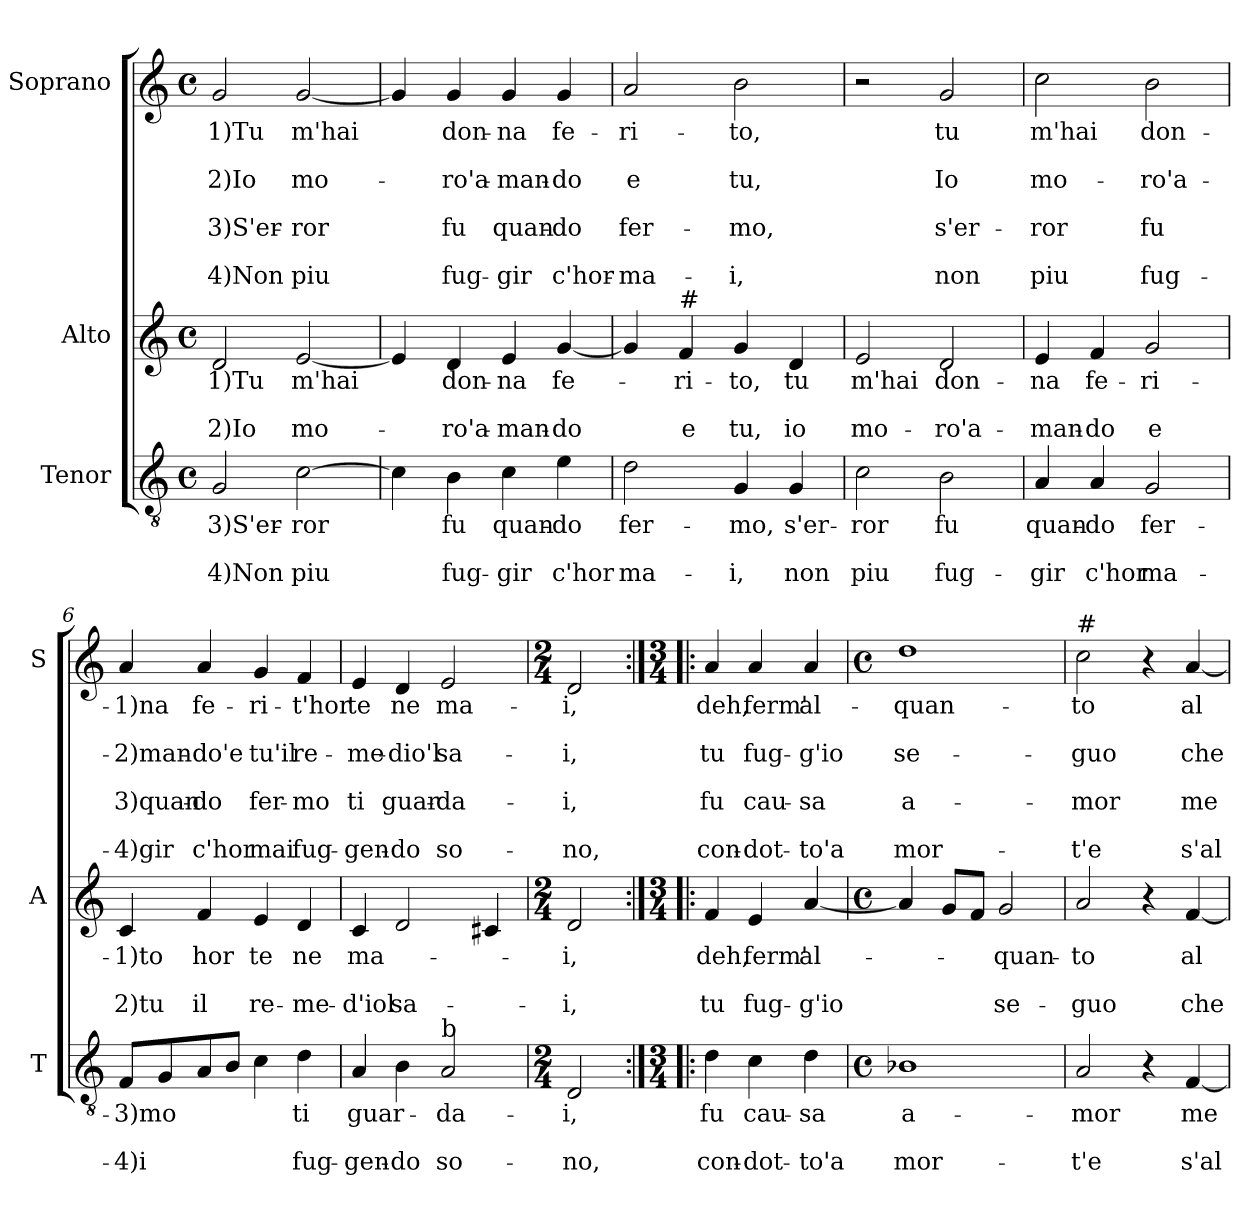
**kern	**text	**text	**text	**kern	**text	**text	**text	**kern	**text	**text	**text	**text	**text	**text	**text
*part3	*part3	*part3	*part3	*part2	*part2	*part2	*part2	*part1	*part1	*part1	*part1	*part1	*part1	*part1	*part1
*staff3	*staff3	*staff3	*staff3	*staff2	*staff2	*staff2	*staff2	*staff1	*staff1	*staff1	*staff1	*staff1	*staff1	*staff1	*staff1
*I"Tenor	*	*	*	*I"Alto	*	*	*	*I"Soprano	*	*	*	*	*	*	*
*I'T	*	*	*	*I'A	*	*	*	*I'S	*	*	*	*	*	*	*
*clefGv2	*	*	*	*clefG2	*	*	*	*clefG2	*	*	*	*	*	*	*
*k[]	*	*	*	*k[]	*	*	*	*k[]	*	*	*	*	*	*	*
*C:	*	*	*	*C:	*	*	*	*C:	*	*	*	*	*	*	*
*M4/4	*	*	*	*M4/4	*	*	*	*M4/4	*	*	*	*	*	*	*
*met(c)	*	*	*	*met(c)	*	*	*	*met(c)	*	*	*	*	*	*	*
=1	=1	=1	=1	=1	=1	=1	=1	=1	=1	=1	=1	=1	=1	=1	=1
!	!LO:LY:b	!	!LO:LY:b	!	!LO:LY:b	!	!LO:LY:b	!	!LO:LY:b	!	!LO:LY:b	!	!LO:LY:b	!	!LO:LY:b
2G/	3)S'er-	.	4)Non	2d/	1)Tu	.	2)Io	2g/	1)Tu	.	2)Io	.	3)S'er-	.	4)Non
!	!LO:LY:b	!	!LO:LY:b	!	!LO:LY:b	!	!LO:LY:b	!	!LO:LY:b	!	!LO:LY:b	!	!LO:LY:b	!	!LO:LY:b
[2c\	-ror	.	piu	[2e/	m'hai	.	mo-	[2g/	m'hai	.	mo-	.	-ror	.	piu
=2	=2	=2	=2	=2	=2	=2	=2	=2	=2	=2	=2	=2	=2	=2	=2
4c\]	.	.	.	4e/]	.	.	.	4g/]	.	.	.	.	.	.	.
!	!LO:LY:b	!	!LO:LY:b	!	!LO:LY:b	!	!LO:LY:b	!	!LO:LY:b	!	!LO:LY:b	!	!LO:LY:b	!	!LO:LY:b
4B\	fu	.	fug-	4d/	don-	.	-ro'a-	4g/	don-	.	-ro'a-	.	fu	.	fug-
!	!LO:LY:b	!	!LO:LY:b	!	!LO:LY:b	!	!LO:LY:b	!	!LO:LY:b	!	!LO:LY:b	!	!LO:LY:b	!	!LO:LY:b
4c\	quan-	.	-gir	4e/	-na	.	-man-	4g/	-na	.	-man-	.	quan-	.	-gir
!	!LO:LY:b	!	!LO:LY:b	!	!LO:LY:b	!	!LO:LY:b	!	!LO:LY:b	!	!LO:LY:b	!	!LO:LY:b	!	!LO:LY:b
4e\	-do	.	c'hor	[4g/	fe-	.	-do	4g/	fe-	.	-do	.	-do	.	c'hor-
=3	=3	=3	=3	=3	=3	=3	=3	=3	=3	=3	=3	=3	=3	=3	=3
!	!LO:LY:b	!	!LO:LY:b	!	!	!	!	!	!LO:LY:b	!	!LO:LY:b	!	!LO:LY:b	!	!LO:LY:b
2d\	fer-	.	ma-	4g/]	.	.	.	2a/	-ri-	.	e	.	fer-	.	-ma-
!	!	!	!	!LO:TX:a:t=#	!	!	!	!	!	!	!	!	!	!	!
!	!	!	!	!	!LO:LY:b	!	!LO:LY:b	!	!	!	!	!	!	!	!
.	.	.	.	4f/	-ri-	.	e	.	.	.	.	.	.	.	.
!	!LO:LY:b	!	!LO:LY:b	!	!LO:LY:b	!	!LO:LY:b	!	!LO:LY:b	!	!LO:LY:b	!	!LO:LY:b	!	!LO:LY:b
4G/	-mo,	.	-i,	4g/	-to,	.	tu,	2b\	-to,	.	tu,	.	-mo,	.	-i,
!	!LO:LY:b	!	!LO:LY:b	!	!LO:LY:b	!	!LO:LY:b	!	!	!	!	!	!	!	!
4G/	s'er-	.	non	4d/	tu	.	io	.	.	.	.	.	.	.	.
=4	=4	=4	=4	=4	=4	=4	=4	=4	=4	=4	=4	=4	=4	=4	=4
!	!LO:LY:b	!	!LO:LY:b	!	!LO:LY:b	!	!LO:LY:b	!	!	!	!	!	!	!	!
2c\	-ror	.	piu	2e/	m'hai	.	mo-	2r	.	.	.	.	.	.	.
!	!LO:LY:b	!	!LO:LY:b	!	!LO:LY:b	!	!LO:LY:b	!	!LO:LY:b	!	!LO:LY:b	!	!LO:LY:b	!	!LO:LY:b
2B\	fu	.	fug-	2d/	don-	.	-ro'a-	2g/	tu	.	Io	.	s'er-	.	non
=5	=5	=5	=5	=5	=5	=5	=5	=5	=5	=5	=5	=5	=5	=5	=5
!	!LO:LY:b	!	!LO:LY:b	!	!LO:LY:b	!	!LO:LY:b	!	!LO:LY:b	!	!LO:LY:b	!	!LO:LY:b	!	!LO:LY:b
4A/	quan-	.	-gir	4e/	-na	.	-man-	2cc\	m'hai	.	mo-	.	-ror	.	piu
!	!LO:LY:b	!	!LO:LY:b	!	!LO:LY:b	!	!LO:LY:b	!	!	!	!	!	!	!	!
4A/	-do	.	c'hor	4f/	fe-	.	-do	.	.	.	.	.	.	.	.
!	!LO:LY:b	!	!LO:LY:b	!	!LO:LY:b	!	!LO:LY:b	!	!LO:LY:b	!	!LO:LY:b	!	!LO:LY:b	!	!LO:LY:b
2G/	fer-	.	ma-	2g/	-ri-	.	e	2b\	don-	.	-ro'a-	.	fu	.	fug-
!!LO:LB:g=z
=6	=6	=6	=6	=6	=6	=6	=6	=6	=6	=6	=6	=6	=6	=6	=6
!	!LO:LY:b	!	!LO:LY:b	!	!LO:LY:b	!	!LO:LY:b	!	!LO:LY:b	!	!LO:LY:b	!	!LO:LY:b	!	!LO:LY:b
8F/L	-3)mo	.	-4)i	4c/	-1)to	.	2)tu	4a/	-1)na	.	-2)man-	.	3)quan-	.	-4)gir
8G/	.	.	.	.	.	.	.	.	.	.	.	.	.	.	.
!	!	!	!	!	!LO:LY:b	!	!LO:LY:b	!	!LO:LY:b	!	!LO:LY:b	!	!LO:LY:b	!	!LO:LY:b
8A/	.	.	.	4f/	hor	.	il	4a/	fe-	.	-do'e	.	-do	.	c'hor
8B/J	.	.	.	.	.	.	.	.	.	.	.	.	.	.	.
!	!	!	!	!	!LO:LY:b	!	!LO:LY:b	!	!LO:LY:b	!	!LO:LY:b	!	!LO:LY:b	!	!LO:LY:b
4c\	.	.	.	4e/	te	.	re-	4g/	-ri-	.	tu'il	.	fer-	.	mai
!	!LO:LY:b	!	!LO:LY:b	!	!LO:LY:b	!	!LO:LY:b	!	!LO:LY:b	!	!LO:LY:b	!	!LO:LY:b	!	!LO:LY:b
4d\	ti	.	fug-	4d/	ne	.	-me-	4f/	-t'hor	.	re-	.	-mo	.	fug-
=7	=7	=7	=7	=7	=7	=7	=7	=7	=7	=7	=7	=7	=7	=7	=7
!	!LO:LY:b	!	!LO:LY:b	!	!LO:LY:b	!	!LO:LY:b	!	!LO:LY:b	!	!LO:LY:b	!	!LO:LY:b	!	!LO:LY:b
4A/	guar-	.	-gen-	4c/	ma-	.	-d'iol	4e/	te	.	-me-	.	ti	.	-gen-
!	!	!	!LO:LY:b	!	!	!	!LO:LY:b	!	!LO:LY:b	!	!LO:LY:b	!	!LO:LY:b	!	!LO:LY:b
4B\	.	.	-do	2d/	.	.	sa-	4d/	ne	.	-dio'l	.	guar-	.	-do
!LO:TX:a:t=b	!	!	!	!	!	!	!	!	!	!	!	!	!	!	!
!	!LO:LY:b	!	!LO:LY:b	!	!	!	!	!	!LO:LY:b	!	!LO:LY:b	!	!LO:LY:b	!	!LO:LY:b
2A/	-da-	.	so-	.	.	.	.	2e/	ma-	.	sa-	.	-da-	.	so-
.	.	.	.	4c#X/	.	.	.	.	.	.	.	.	.	.	.
=8	=8	=8	=8	=8	=8	=8	=8	=8	=8	=8	=8	=8	=8	=8	=8
*M2/4	*	*	*	*M2/4	*	*	*	*M2/4	*	*	*	*	*	*	*
!	!LO:LY:b	!	!LO:LY:b	!	!LO:LY:b	!	!LO:LY:b	!	!LO:LY:b	!	!LO:LY:b	!	!LO:LY:b	!	!LO:LY:b
2D/	-i,	.	-no,	2d/	-i,	.	-i,	2d/	-i,	.	-i,	.	-i,	.	-no,
=9:|!|:	=9:|!|:	=9:|!|:	=9:|!|:	=9:|!|:	=9:|!|:	=9:|!|:	=9:|!|:	=9:|!|:	=9:|!|:	=9:|!|:	=9:|!|:	=9:|!|:	=9:|!|:	=9:|!|:	=9:|!|:
*M3/4	*	*	*	*M3/4	*	*	*	*M3/4	*	*	*	*	*	*	*
!	!LO:LY:b	!	!LO:LY:b	!	!LO:LY:b	!	!LO:LY:b	!	!LO:LY:b	!	!LO:LY:b	!	!LO:LY:b	!	!LO:LY:b
4d\	fu	.	con-	4f/	deh,	.	tu	4a/	deh,	.	tu	.	fu	.	con-
!	!LO:LY:b	!	!LO:LY:b	!	!LO:LY:b	!	!LO:LY:b	!	!LO:LY:b	!	!LO:LY:b	!	!LO:LY:b	!	!LO:LY:b
4c\	cau-	.	-dot-	4e/	ferm'	.	fug-	4a/	ferm'	.	fug-	.	cau-	.	-dot-
!	!LO:LY:b	!	!LO:LY:b	!	!LO:LY:b	!	!LO:LY:b	!	!LO:LY:b	!	!LO:LY:b	!	!LO:LY:b	!	!LO:LY:b
4d\	-sa	.	-to'a	[4a/	al-	.	-g'io	4a/	al-	.	-g'io	.	-sa	.	-to'a
=10	=10	=10	=10	=10	=10	=10	=10	=10	=10	=10	=10	=10	=10	=10	=10
*M4/4	*	*	*	*M4/4	*	*	*	*M4/4	*	*	*	*	*	*	*
*met(c)	*	*	*	*met(c)	*	*	*	*met(c)	*	*	*	*	*	*	*
!	!LO:LY:b	!	!LO:LY:b	!	!	!	!	!	!LO:LY:b	!	!LO:LY:b	!	!LO:LY:b	!	!LO:LY:b
1B-X	a-	.	mor-	4a/]	.	.	.	1dd	-quan-	.	se-	.	a-	.	mor-
.	.	.	.	8g/L	.	.	.	.	.	.	.	.	.	.	.
.	.	.	.	8f/J	.	.	.	.	.	.	.	.	.	.	.
!	!	!	!	!	!LO:LY:b	!	!LO:LY:b	!	!	!	!	!	!	!	!
.	.	.	.	2g/	-quan-	.	se-	.	.	.	.	.	.	.	.
=11	=11	=11	=11	=11	=11	=11	=11	=11	=11	=11	=11	=11	=11	=11	=11
!	!	!	!	!	!	!	!	!LO:TX:a:t=#	!	!	!	!	!	!	!
!	!LO:LY:b	!	!LO:LY:b	!	!LO:LY:b	!	!LO:LY:b	!	!LO:LY:b	!	!LO:LY:b	!	!LO:LY:b	!	!LO:LY:b
2A/	-mor	.	-t'e	2a/	-to	.	-guo	2cc\	-to	.	-guo	.	-mor	.	-t'e
4r	.	.	.	4r	.	.	.	4r	.	.	.	.	.	.	.
!	!LO:LY:b	!	!LO:LY:b	!	!LO:LY:b	!	!LO:LY:b	!	!LO:LY:b	!	!LO:LY:b	!	!LO:LY:b	!	!LO:LY:b
[4F/	me	.	s'al-	[4f/	al-	.	che	[4a/	al-	.	che	.	me	.	s'al-
=	=	=	=	=	=	=	=	=	=	=	=	=	=	=	=
*-	*-	*-	*-	*-	*-	*-	*-	*-	*-	*-	*-	*-	*-	*-	*-
